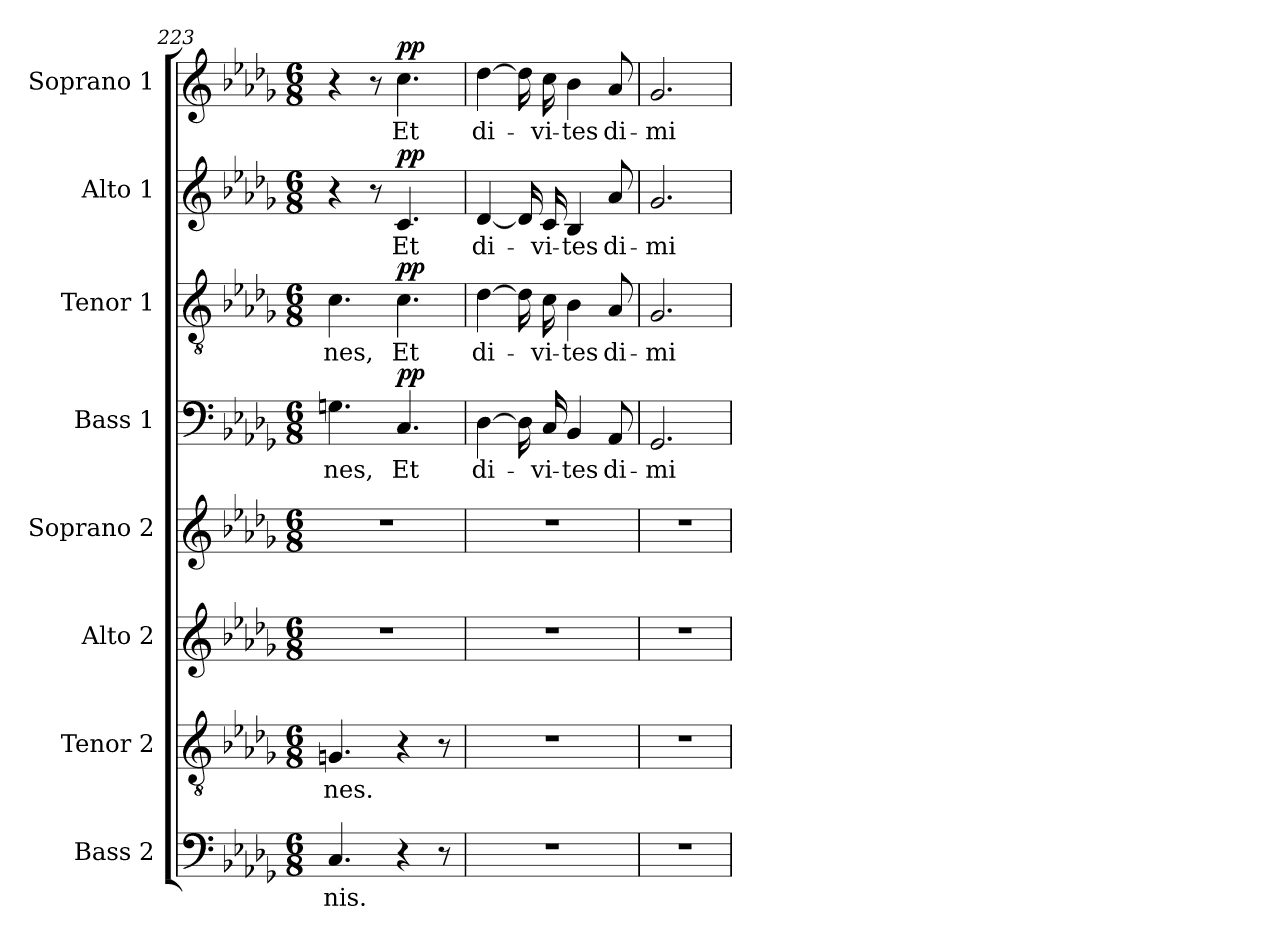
**kern	**text	**kern	**text	**kern	**kern	**kern	**text	**dynam	**kern	**text	**dynam	**kern	**text	**dynam	**kern	**text	**dynam
*part8	*part8	*part7	*part7	*part6	*part5	*part4	*part4	*part4	*part3	*part3	*part3	*part2	*part2	*part2	*part1	*part1	*part1
*staff8	*staff8	*staff7	*staff7	*staff6	*staff5	*staff4	*staff4	*staff4	*staff3	*staff3	*staff3	*staff2	*staff2	*staff2	*staff1	*staff1	*staff1
*I"Bass 2	*	*I"Tenor 2	*	*I"Alto 2	*I"Soprano 2	*I"Bass 1	*	*	*I"Tenor 1	*	*	*I"Alto 1	*	*	*I"Soprano 1	*	*
*I'B 2.	*	*I'T 2.	*	*I'A 2.	*I'S 2.	*I'B 1.	*	*	*I'T 1.	*	*	*I'A 1.	*	*	*I'S 1.	*	*
*clefF4	*	*clefGv2	*	*clefG2	*clefG2	*clefF4	*	*	*clefGv2	*	*	*clefG2	*	*	*clefG2	*	*
*	*	*ITrd7c12	*	*	*	*	*	*	*ITrd7c12	*	*	*	*	*	*	*	*
*k[b-e-a-d-g-]	*	*k[b-e-a-d-g-]	*	*k[b-e-a-d-g-]	*k[b-e-a-d-g-]	*k[b-e-a-d-g-]	*	*	*k[b-e-a-d-g-]	*	*	*k[b-e-a-d-g-]	*	*	*k[b-e-a-d-g-]	*	*
*D-:	*	*D-:	*	*D-:	*D-:	*D-:	*	*	*D-:	*	*	*D-:	*	*	*D-:	*	*
*M6/8	*	*M6/8	*	*M6/8	*M6/8	*M6/8	*	*	*M6/8	*	*	*M6/8	*	*	*M6/8	*	*
=223	=223	=223	=223	=223	=223	=223	=223	=223	=223	=223	=223	=223	=223	=223	=223	=223	=223
!	!LO:LY:b:color=#000000	!	!	!	!	!	!	!	!	!	!	!	!	!	!	!	!
!	!	!	!LO:LY:b:color=#000000	!LO:N:vis=1	!LO:N:vis=1	!	!	!	!	!	!	!	!	!	!	!	!
!	!	!	!	!	!	!	!LO:LY:b:color=#000000	!	!	!	!	!	!	!	!	!	!
!	!	!	!	!	!	!	!	!	!	!LO:LY:b:color=#000000	!	!	!	!	!	!	!
4.Ci/	-nis.	4.GGni/	-nes.	2.r	2.r	4.Gni\	-nes,	.	4.Ci\	-nes,	.	4r	.	.	4r	.	.
.	.	.	.	.	.	.	.	.	.	.	.	8r	.	.	8r	.	.
!	!	!	!	!	!	!	!LO:LY:b:color=#000000	!	!	!	!	!	!	!	!	!	!
!	!	!	!	!	!	!	!	!	!	!LO:LY:b:color=#000000	!	!	!	!	!	!	!
!	!	!	!	!	!	!	!	!	!	!	!	!	!LO:LY:b:color=#000000	!	!	!	!
!	!	!	!	!	!	!	!	!	!	!	!	!	!	!	!	!LO:LY:b:color=#000000	!
4r	.	4r	.	.	.	4.Ci/	Et	pp	4.Ci\	Et	pp	4.ci/	Et	pp	4.cci\	Et	pp
8r	.	8r	.	.	.	.	.	.	.	.	.	.	.	.	.	.	.
=224	=224	=224	=224	=224	=224	=224	=224	=224	=224	=224	=224	=224	=224	=224	=224	=224	=224
!LO:N:vis=1	!	!LO:N:vis=1	!	!LO:N:vis=1	!LO:N:vis=1	!	!	!	!	!	!	!	!	!	!	!	!
!	!	!	!	!	!	!	!LO:LY:b:color=#000000	!	!	!	!	!	!	!	!	!	!
!	!	!	!	!	!	!	!	!	!	!LO:LY:b:color=#000000	!	!	!	!	!	!	!
!	!	!	!	!	!	!	!	!	!	!	!	!	!LO:LY:b:color=#000000	!	!	!	!
!	!	!	!	!	!	!	!	!	!	!	!	!	!	!	!	!LO:LY:b:color=#000000	!
2.r	.	2.r	.	2.r	2.r	[4D-i\	di-	.	[4D-i\	di-	.	[4d-i/	di-	.	[4dd-i\	di-	.
.	.	.	.	.	.	16D-i\]	.	.	16D-i\]	.	.	16d-i/]	.	.	16dd-i\]	.	.
!	!	!	!	!	!	!	!LO:LY:b:color=#000000	!	!	!	!	!	!	!	!	!	!
!	!	!	!	!	!	!	!	!	!	!LO:LY:b:color=#000000	!	!	!	!	!	!	!
!	!	!	!	!	!	!	!	!	!	!	!	!	!LO:LY:b:color=#000000	!	!	!	!
!	!	!	!	!	!	!	!	!	!	!	!	!	!	!	!	!LO:LY:b:color=#000000	!
.	.	.	.	.	.	16Ci/	-vi-	.	16Ci\	-vi-	.	16ci/	-vi-	.	16cci\	-vi-	.
!	!	!	!	!	!	!	!LO:LY:b:color=#000000	!	!	!	!	!	!	!	!	!	!
!	!	!	!	!	!	!	!	!	!	!LO:LY:b:color=#000000	!	!	!	!	!	!	!
!	!	!	!	!	!	!	!	!	!	!	!	!	!LO:LY:b:color=#000000	!	!	!	!
!	!	!	!	!	!	!	!	!	!	!	!	!	!	!	!	!LO:LY:b:color=#000000	!
.	.	.	.	.	.	4BB-i/	-tes	.	4BB-i\	-tes	.	4B-i/	-tes	.	4b-i\	-tes	.
!	!	!	!	!	!	!	!LO:LY:b:color=#000000	!	!	!	!	!	!	!	!	!	!
!	!	!	!	!	!	!	!	!	!	!LO:LY:b:color=#000000	!	!	!	!	!	!	!
!	!	!	!	!	!	!	!	!	!	!	!	!	!LO:LY:b:color=#000000	!	!	!	!
!	!	!	!	!	!	!	!	!	!	!	!	!	!	!	!	!LO:LY:b:color=#000000	!
.	.	.	.	.	.	8AA-i/	di-	.	8AA-i/	di-	.	8a-i/	di-	.	8a-i/	di-	.
=225	=225	=225	=225	=225	=225	=225	=225	=225	=225	=225	=225	=225	=225	=225	=225	=225	=225
!LO:N:vis=1	!	!LO:N:vis=1	!	!LO:N:vis=1	!LO:N:vis=1	!	!	!	!	!	!	!	!	!	!	!	!
!	!	!	!	!	!	!	!LO:LY:b:color=#000000	!	!	!	!	!	!	!	!	!	!
!	!	!	!	!	!	!	!	!	!	!LO:LY:b:color=#000000	!	!	!	!	!	!	!
!	!	!	!	!	!	!	!	!	!	!	!	!	!LO:LY:b:color=#000000	!	!	!	!
!	!	!	!	!	!	!	!	!	!	!	!	!	!	!	!	!LO:LY:b:color=#000000	!
2.r	.	2.r	.	2.r	2.r	2.GG-i/	-mi-	.	2.GG-i/	-mi-	.	2.g-i/	-mi-	.	2.g-i/	-mi-	.
=	=	=	=	=	=	=	=	=	=	=	=	=	=	=	=	=	=
*-	*-	*-	*-	*-	*-	*-	*-	*-	*-	*-	*-	*-	*-	*-	*-	*-	*-
